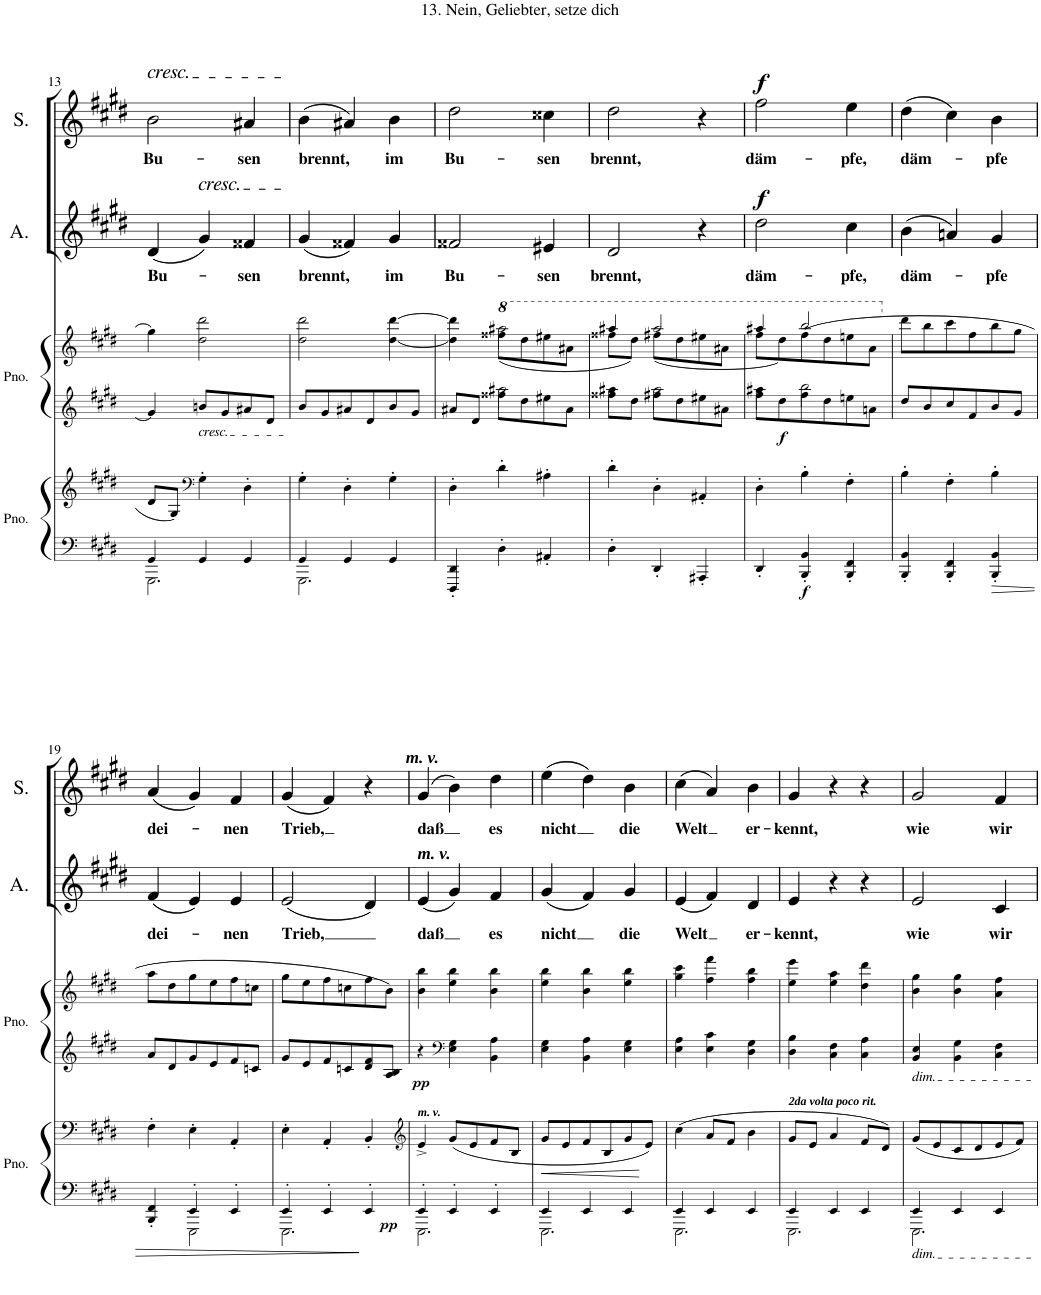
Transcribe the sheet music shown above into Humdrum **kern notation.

**kern	**kern	**dynam	**kern	**kern	**dynam	**kern	**text	**dynam	**kern	**text	**dynam
*part4	*part4	*part4	*part3	*part3	*part3	*part2	*part2	*part2	*part1	*part1	*part1
*staff6	*staff5	*staff5/6	*staff4	*staff3	*staff3/4	*staff2	*staff2	*staff2	*staff1	*staff1	*staff1
*I"Piano	*	*	*I"Piano	*	*	*I"Alto	*	*	*I"Soprano	*	*
*I'Pno.	*	*	*I'Pno.	*	*	*I'A.	*	*	*I'S.	*	*
!!LO:PB:g=z
*clefF4	*clefG2	*	*clefG2	*clefG2	*	*clefG2	*	*	*clefG2	*	*
*k[f#c#g#d#]	*k[f#c#g#d#]	*	*k[f#c#g#d#]	*k[f#c#g#d#]	*	*k[f#c#g#d#]	*	*	*k[f#c#g#d#]	*	*
*M3/4	*M3/4	*	*M3/4	*M3/4	*	*M3/4	*	*	*M3/4	*	*
=13	=13	=13	=13	=13	=13	=13	=13	=13	=13	=13	=13
*^	*	*	*	*	*	*	*	*	*	*	*
!	!	!	!	!	!	!	!	!	!	!LO:TX:a:i:t=cresc.	!	!
!	!	!	!	!	!	!	!	!LO:LY:b	!	!	!LO:LY:b	!
4GG#/	2.GGG#\	8d#/L	.	4g#/]	4gg#\]	.	(4d#/	Bu-	.	2b\	Bu-	.
.	.	8G#/J	.	.	.	.	.	.	.	.	.	.
*	*	*clefF4	*	*	*	*	*	*	*	*	*	*
!	!	!	!	!	!	!	!LO:TX:a:i:t=cresc.	!	!	!	!	!
!	!	!	!	!LO:TX:b:i:t=cresc.	!	!	!	!	!	!	!	!
4GG#/	.	4G#'\	.	8bn/L	2dd#\ 2ddd#\	.	4g#/)	.	.	.	.	.
.	.	.	.	8g#/	.	.	.	.	.	.	.	.
!	!	!	!	!	!	!	!	!LO:LY:b	!	!	!LO:LY:b	!
4GG#/	.	4D#'\	.	8a#X/	.	.	4f##X/	-sen	.	4a#X/	-sen	.
.	.	.	.	8d#/J	.	.	.	.	.	.	.	.
=14	=14	=14	=14	=14	=14	=14	=14	=14	=14	=14	=14	=14
!	!	!	!	!	!	!	!	!LO:LY:b	!	!	!LO:LY:b	!
4GG#/	2.GGG#\	4G#'\	.	8b/L	2dd#\ 2ddd#\	.	(4g#/	brennt,	.	(4b\	brennt,	.
.	.	.	.	8g#/	.	.	.	.	.	.	.	.
4GG#/	.	4D#'\	.	8a#X/	.	.	4f##X/)	.	.	4a#X/)	.	.
.	.	.	.	8d#/	.	.	.	.	.	.	.	.
!	!	!	!	!	!	!	!	!LO:LY:b	!	!	!LO:LY:b	!
4GG#/	.	4G#'\	.	8b/	[4dd#\ [4ddd#\	.	4g#/	im	.	4b\	im	.
.	.	.	.	8g#/J	.	.	.	.	.	.	.	.
*v	*v	*	*	*	*	*	*	*	*	*	*	*
=15	=15	=15	=15	=15	=15	=15	=15	=15	=15	=15	=15
*	*	*	*^	*^	*	*	*	*	*	*	*
!	!	!	!	!	!	!	!	!	!LO:LY:b	!	!	!LO:LY:b	!
4DDD#/' 4DD#/'	4D#'\	.	8a#X/L	4ryy	4dd#\] 4ddd#\]	4ryy	.	2f##X/	Bu-	.	2dd#\	Bu-	.
.	.	.	8d#/J	.	.	.	.	.	.	.	.	.	.
*	*	*	*	*	*8va	*	*	*	*	*	*	*	*
4D#'\	4d#'\	.	8ff##X\L	2aa#X\	(8fff##X\L	2aaa#X\	.	.	.	.	.	.	.
.	.	.	8dd#\	.	8ddd#\	.	.	.	.	.	.	.	.
!	!	!	!	!	!	!	!	!	!LO:LY:b	!	!	!LO:LY:b	!
4AA#X'/	4A#X'\	.	8ee#X\	.	8eee#X\	.	.	4e#X/	-sen	.	4cc##X\	-sen	.
.	.	.	8a#\J	.	8aa#X\J	.	.	.	.	.	.	.	.
=16	=16	=16	=16	=16	=16	=16	=16	=16	=16	=16	=16	=16	=16
!	!	!	!	!	!	!	!	!	!LO:LY:b	!	!	!LO:LY:b	!
4D#'\	4d#'\	.	8ff##X\L	4aa#X\	4aaa#X/	8fff##X\L	.	2d#/	brennt,	.	2dd#\	brennt,	.
.	.	.	8dd#\J	.	.	8ddd#\J)	.	.	.	.	.	.	.
4DD#'/	4D#'\	.	8ff#X\L	2aa#\	2aaa#/	(8fff#X\L	.	.	.	.	.	.	.
.	.	.	8dd#\	.	.	8ddd#\	.	.	.	.	.	.	.
4AAA#X'/	4AA#X'/	.	8ee#X\	.	.	8eee#X\	.	4r	.	.	4r	.	.
.	.	.	8a#X\J	.	.	8aa#X\J	.	.	.	.	.	.	.
=17	=17	=17	=17	=17	=17	=17	=17	=17	=17	=17	=17	=17	=17
!	!	!	!	!	!	!	!	!	!LO:LY:b	!LO:DY:a	!	!LO:LY:b	!LO:DY:a
4DD#'/	4D#'\	.	8ff#\L	4aa#X\	4aaa#X/	8fff#\L	.	2dd#\	däm-	f	2ff#\	däm-	f
!	!	!	!	!	!	!	!LO:DY:b=2	!	!	!	!	!	!
.	.	.	8dd#\	.	.	8ddd#\)	f	.	.	.	.	.	.
!	!	!LO:DY:b=2	!	!	!	!	!	!	!	!	!	!	!
4BBB/' 4BB/'	4B'\	f	8ff#\	2bb\	2bbb/	(>8fff#\	.	.	.	.	.	.	.
.	.	.	8dd#\	.	.	8ddd#\	.	.	.	.	.	.	.
!	!	!	!	!	!	!	!	!	!LO:LY:b	!	!	!LO:LY:b	!
4BBB/' 4FF#/'	4F#'\	.	8een\	.	.	8eeen\	.	4cc#\	-pfe,	.	4ee\	-pfe,	.
.	.	.	8an\J	.	.	8aa\J	.	.	.	.	.	.	.
*	*	*	*v	*v	*	*	*	*	*	*	*	*	*
*	*	*	*	*v	*v	*	*	*	*	*	*	*
=18	=18	=18	=18	=18	=18	=18	=18	=18	=18	=18	=18
*	*	*	*	*X8va	*	*	*	*	*	*	*
*	*	*	*	*^	*	*	*	*	*	*	*
!	!	!	!	!	!	!	!	!LO:LY:b	!	!	!LO:LY:b	!
*	*	*	*	*v	*v	*	*	*	*	*	*	*
4BBB/' 4BB/'	4B'\	.	8dd#/L	8ddd#\L	.	(4b\	däm-	.	(4dd#\	däm-	.
.	.	.	8b/	8bb\	.	.	.	.	.	.	.
4BBB/' 4FF#/'	4F#'\	.	8cc#/	8ccc#\	.	4an/)	.	.	4cc#\)	.	.
.	.	.	8f#/	8ff#\	.	.	.	.	.	.	.
!	!	!	!	!	!	!	!LO:LY:b	!	!	!LO:LY:b	!
4BBB/' 4BB/'	4B'\	.	8b/	8bb\	.	4g#/	-pfe	.	4b\	-pfe	.
.	.	.	8g#/J	8gg#\J	.	.	.	.	.	.	.
!!LO:LB:g=z
=19	=19	=19	=19	=19	=19	=19	=19	=19	=19	=19	=19
*^	*^	*	*	*	*	*	*	*	*	*	*
!	!	!	!	!	!	!	!	!	!LO:LY:b	!	!	!LO:LY:b	!
4BBB/' 4FF#/'	4ryy	4F#'\	4ryy	.	8a/L	8aa\L	.	(4f#/	dei-	.	(4a/	dei-	.
.	.	.	.	.	8d#/	8dd#\	.	.	.	.	.	.	.
4EE'/	2EEE\	4E'\	2ryy	.	8g#/	8gg#\	.	4e/)	.	.	4g#/)	.	.
.	.	.	.	.	8e/	8ee\	.	.	.	.	.	.	.
!	!	!	!	!	!	!	!	!	!LO:LY:b	!	!	!LO:LY:b	!
4EE'/	.	4AA'/	.	.	8f#/	8ff#\	.	4e/	-nen	.	4f#/	-nen	.
.	.	.	.	.	8cn/J	8ccn\J	.	.	.	.	.	.	.
=20	=20	=20	=20	=20	=20	=20	=20	=20	=20	=20	=20	=20	=20
!	!	!	!	!	!	!	!	!	!LO:LY:b	!	!	!LO:LY:b	!
*	*	*	*	*	*	*	*	*	*	*	*^	*	*
4EE'/	2.EEE\	4E'\	2ryy	.	8g#/L	8gg#\L	.	(2e/	Trieb,	.	(4g#/	2ryy	Trieb,	.
.	.	.	.	.	8e/	8ee\	.	.	.	.	.	.	.	.
4EE'/	.	4AA'/	.	.	8f#/	8ff#\	.	.	.	.	4f#/)	.	.	.
.	.	.	.	.	8cn/	8ccn\	.	.	.	.	.	.	.	.
4EE'/	.	4BB'/	8ryy	.	8d#/ 8f#/	8ff#\	.	4d#/)	.	.	4r	8ryy	.	.
!	!	!	!	!	!	!	!	!	!	!	!	!LO:TX:a:Bi:t=m. v.	!	!
!	!	!	!	!LO:DY:b	!	!	!	!	!	!	!	!	!	!
.	.	.	8ryy	pp	8A/ 8B/J	8b\J)	.	.	.	.	.	8ryy	.	.
*	*	*v	*v	*	*	*	*	*	*	*	*v	*v	*	*
=21	=21	=21	=21	=21	=21	=21	=21	=21	=21	=21	=21	=21
*	*	*clefG2	*	*	*	*	*	*	*	*	*	*
*	*	*^	*	*	*	*	*	*	*	*^	*	*
!	!	!	!	!	!	!	!	!LO:TX:a:Bi:t=m. v.	!	!	!	!	!	!
!	!	!LO:TX:a:Bi:t=m. v.	!	!	!	!	!	!	!	!	!	!	!	!
!	!	!	!	!	!	!	!LO:DY:b=2	!	!LO:LY:b	!	!	!	!LO:LY:b	!
*	*	*v	*v	*	*	*	*	*	*	*	*v	*v	*	*
4EE'/	2.EEE\	4e^/	.	4r	4b\ 4bb\	pp	(4e/	daß	.	(4g#/	daß	.
*	*	*	*	*clefF4	*	*	*	*	*	*	*	*
4EE'/	.	(8g#/L	.	4E\ 4G#\	4ee\ 4bb\	.	4g#/)	.	.	4b\)	.	.
.	.	8e/	.	.	.	.	.	.	.	.	.	.
!	!	!	!	!	!	!	!	!LO:LY:b	!	!	!LO:LY:b	!
4EE'/	.	8f#/	.	4BB\ 4A\	4b\ 4bb\	.	4f#/	es	.	4dd#\	es	.
.	.	8B/J	.	.	.	.	.	.	.	.	.	.
=22	=22	=22	=22	=22	=22	=22	=22	=22	=22	=22	=22	=22
!	!	!	!LO:HP:b	!	!	!	!	!LO:LY:b	!	!	!LO:LY:b	!
4EE/	2.EEE\	8g#/L	<	4E\ 4G#\	4ee\ 4bb\	.	(4g#/	nicht	.	(4ee\	nicht	.
.	.	8e/	.	.	.	.	.	.	.	.	.	.
4EE/	.	8f#/	.	4BB\ 4A\	4b\ 4bb\	.	4f#/)	.	.	4dd#\)	.	.
.	.	8B/	.	.	.	.	.	.	.	.	.	.
!	!	!	!	!	!	!	!	!LO:LY:b	!	!	!LO:LY:b	!
4EE/	.	8g#/	.	4E\ 4G#\	4ee\ 4bb\	.	4g#/	die	.	4b\	die	.
.	.	8e/J)	[	.	.	.	.	.	.	.	.	.
=23	=23	=23	=23	=23	=23	=23	=23	=23	=23	=23	=23	=23
!	!	!	!	!	!	!	!	!LO:LY:b	!	!	!LO:LY:b	!
4EE/	2.EEE\	(4cc#\	.	4E\ 4A\	4gg#\ 4ccc#\	.	(4e/	Welt	.	(4cc#\	Welt	.
4EE/	.	8a/L	.	4E\ 4c#\	4ff#\ 4fff#\	.	4f#/)	.	.	4a/)	.	.
.	.	8f#/J	.	.	.	.	.	.	.	.	.	.
!	!	!	!	!	!	!	!	!LO:LY:b	!	!	!LO:LY:b	!
4EE/	.	4b\	.	4D#\ 4G#\	4ff#\ 4bb\	.	4d#/	er-	.	4b\	er-	.
=24	=24	=24	=24	=24	=24	=24	=24	=24	=24	=24	=24	=24
!	!	!LO:TX:a:Bi:t=2da volta poco rit.	!	!	!	!	!	!	!	!	!	!
!	!	!	!	!	!	!	!	!LO:LY:b	!	!	!LO:LY:b	!
4EE/	2.EEE\	8g#/L	.	4D#\ 4B\	4ee\ 4eee\	.	4e/	-kennt,	.	4g#/	-kennt,	.
.	.	8e/J	.	.	.	.	.	.	.	.	.	.
4EE/	.	4a/	.	4C#\ 4F#\	4ee\ 4aa\	.	4r	.	.	4r	.	.
4EE/	.	8f#/L	.	4C#\ 4A\	4dd#\ 4ddd#\	.	4r	.	.	4r	.	.
.	.	8d#/J)	.	.	.	.	.	.	.	.	.	.
=25	=25	=25	=25	=25	=25	=25	=25	=25	=25	=25	=25	=25
!	!	!	!	!LO:TX:b:i:t=dim.	!	!	!	!	!	!	!	!
!LO:TX:b:i:t=dim.	!	!	!	!	!	!	!	!	!	!	!	!
!	!	!	!	!	!	!	!	!LO:LY:b	!	!	!LO:LY:b	!
4EE/	2.EEE\	(8g#/L	.	4BB/ 4E/	4b\ 4gg#\	.	2e/	wie	.	2g#/	wie	.
.	.	8e/	.	.	.	.	.	.	.	.	.	.
4EE/	.	8c#/	.	4BB\ 4G#\	4b\ 4gg#\	.	.	.	.	.	.	.
.	.	8d#/	.	.	.	.	.	.	.	.	.	.
!	!	!	!	!	!	!	!	!LO:LY:b	!	!	!LO:LY:b	!
4EE/	.	8e/	.	4C#\ 4F#\	4a\ 4ff#\	.	4c#/	wir	.	4f#/	wir	.
.	.	8f#/J)	.	.	.	.	.	.	.	.	.	.
*v	*v	*	*	*	*	*	*	*	*	*	*	*
=	=	=	=	=	=	=	=	=	=	=	=
*-	*-	*-	*-	*-	*-	*-	*-	*-	*-	*-	*-
